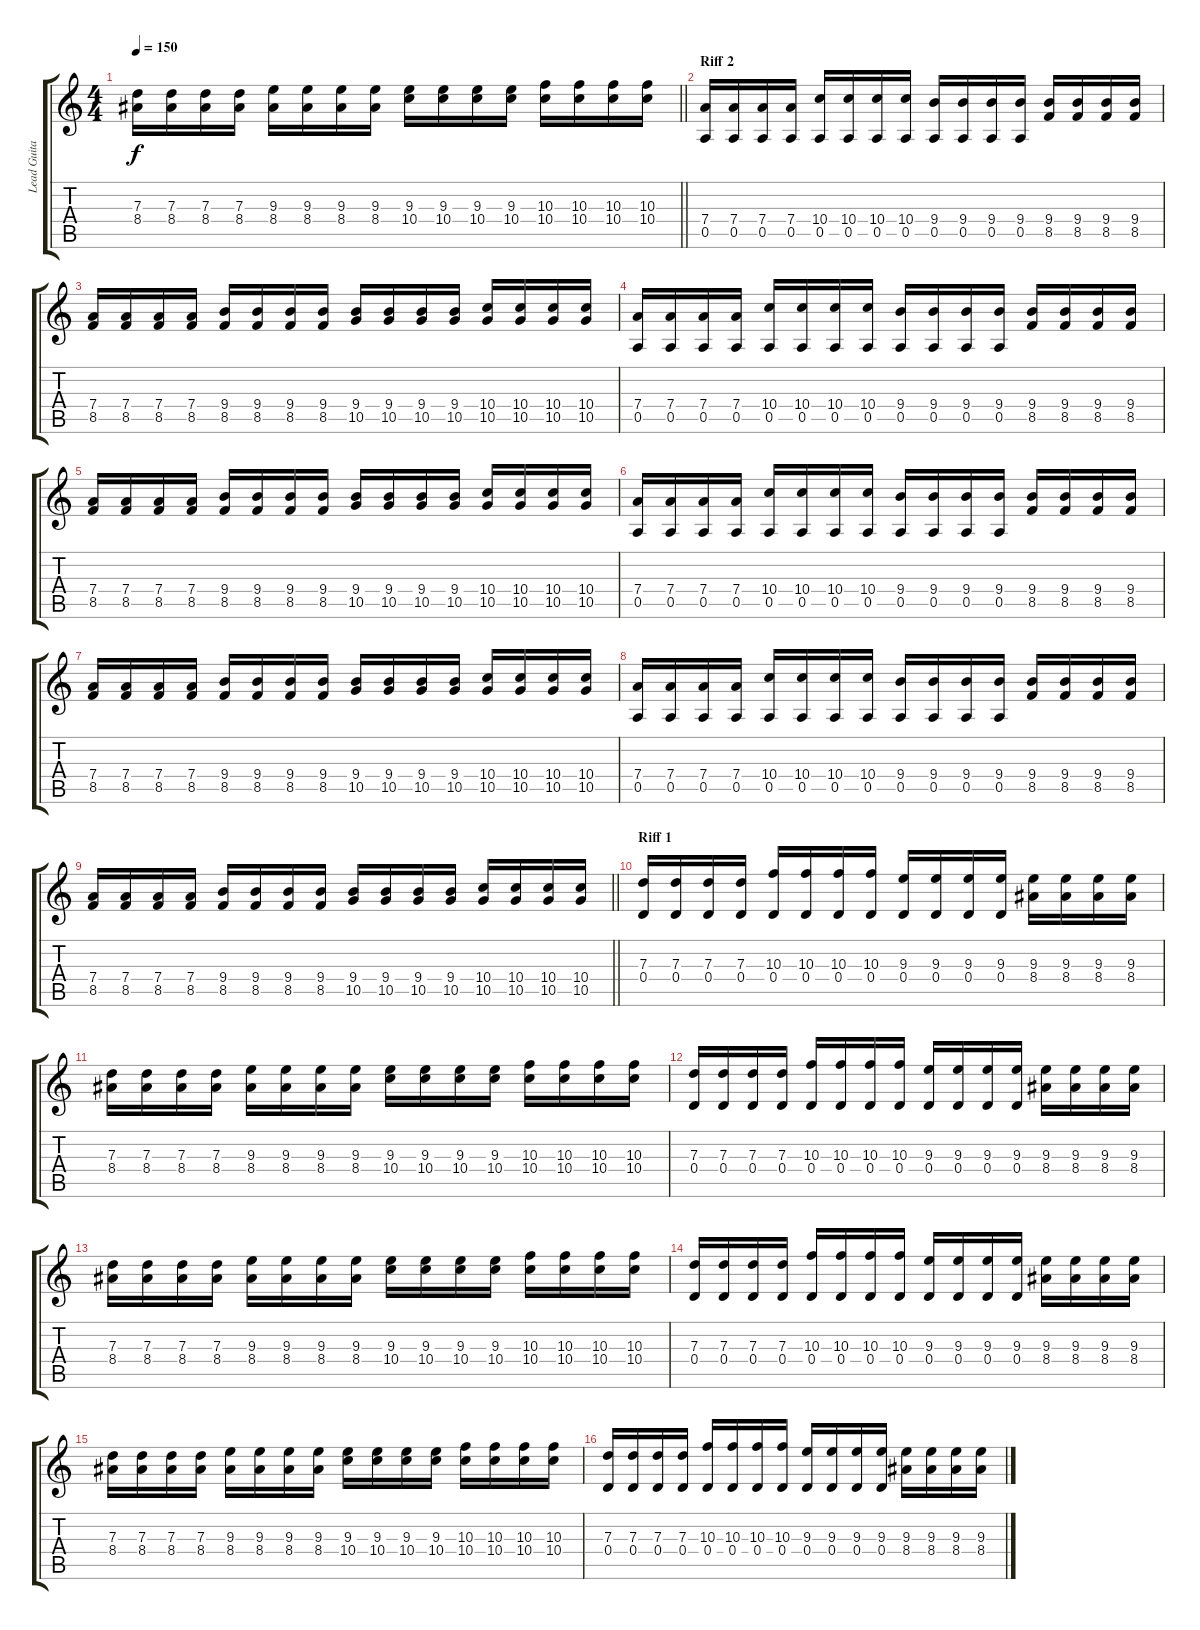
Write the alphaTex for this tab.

\track ("Lead Guitar" "Lead Guita") {instrument overdrivenguitar}
\staff {score tabs}
\tuning (E4 B3 G3 D3 A2 E2) {hide}
\ts (4 4)
\tempo 150
\clef g2
\barLineRight lightlight
\ks c
(7.3 8.4).16{dy f} (7.3 8.4).16 (7.3 8.4).16 (7.3 8.4).16 (9.3 8.4).16 (9.3 8.4).16 (9.3 8.4).16 (9.3 8.4).16 (9.3 10.4).16 (9.3 10.4).16 (9.3 10.4).16 (9.3 10.4).16 (10.3 10.4).16 (10.3 10.4).16 (10.3 10.4).16 (10.3 10.4).16 |
\section ("" "Riff 2")
(7.4 0.5).16 (7.4 0.5).16 (7.4 0.5).16 (7.4 0.5).16 (10.4 0.5).16 (10.4 0.5).16 (10.4 0.5).16 (10.4 0.5).16 (9.4 0.5).16 (9.4 0.5).16 (9.4 0.5).16 (9.4 0.5).16 (9.4 8.5).16 (9.4 8.5).16 (9.4 8.5).16 (9.4 8.5).16 |
(7.4 8.5).16 (7.4 8.5).16 (7.4 8.5).16 (7.4 8.5).16 (9.4 8.5).16 (9.4 8.5).16 (9.4 8.5).16 (9.4 8.5).16 (9.4 10.5).16 (9.4 10.5).16 (9.4 10.5).16 (9.4 10.5).16 (10.4 10.5).16 (10.4 10.5).16 (10.4 10.5).16 (10.4 10.5).16 |
(7.4 0.5).16 (7.4 0.5).16 (7.4 0.5).16 (7.4 0.5).16 (10.4 0.5).16 (10.4 0.5).16 (10.4 0.5).16 (10.4 0.5).16 (9.4 0.5).16 (9.4 0.5).16 (9.4 0.5).16 (9.4 0.5).16 (9.4 8.5).16 (9.4 8.5).16 (9.4 8.5).16 (9.4 8.5).16 |
(7.4 8.5).16 (7.4 8.5).16 (7.4 8.5).16 (7.4 8.5).16 (9.4 8.5).16 (9.4 8.5).16 (9.4 8.5).16 (9.4 8.5).16 (9.4 10.5).16 (9.4 10.5).16 (9.4 10.5).16 (9.4 10.5).16 (10.4 10.5).16 (10.4 10.5).16 (10.4 10.5).16 (10.4 10.5).16 |
(7.4 0.5).16 (7.4 0.5).16 (7.4 0.5).16 (7.4 0.5).16 (10.4 0.5).16 (10.4 0.5).16 (10.4 0.5).16 (10.4 0.5).16 (9.4 0.5).16 (9.4 0.5).16 (9.4 0.5).16 (9.4 0.5).16 (9.4 8.5).16 (9.4 8.5).16 (9.4 8.5).16 (9.4 8.5).16 |
(7.4 8.5).16 (7.4 8.5).16 (7.4 8.5).16 (7.4 8.5).16 (9.4 8.5).16 (9.4 8.5).16 (9.4 8.5).16 (9.4 8.5).16 (9.4 10.5).16 (9.4 10.5).16 (9.4 10.5).16 (9.4 10.5).16 (10.4 10.5).16 (10.4 10.5).16 (10.4 10.5).16 (10.4 10.5).16 |
(7.4 0.5).16 (7.4 0.5).16 (7.4 0.5).16 (7.4 0.5).16 (10.4 0.5).16 (10.4 0.5).16 (10.4 0.5).16 (10.4 0.5).16 (9.4 0.5).16 (9.4 0.5).16 (9.4 0.5).16 (9.4 0.5).16 (9.4 8.5).16 (9.4 8.5).16 (9.4 8.5).16 (9.4 8.5).16 |
\barLineRight lightlight
(7.4 8.5).16 (7.4 8.5).16 (7.4 8.5).16 (7.4 8.5).16 (9.4 8.5).16 (9.4 8.5).16 (9.4 8.5).16 (9.4 8.5).16 (9.4 10.5).16 (9.4 10.5).16 (9.4 10.5).16 (9.4 10.5).16 (10.4 10.5).16 (10.4 10.5).16 (10.4 10.5).16 (10.4 10.5).16 |
\section ("" "Riff 1")
(7.3 0.4).16 (7.3 0.4).16 (7.3 0.4).16 (7.3 0.4).16 (10.3 0.4).16 (10.3 0.4).16 (10.3 0.4).16 (10.3 0.4).16 (9.3 0.4).16 (9.3 0.4).16 (9.3 0.4).16 (9.3 0.4).16 (9.3 8.4).16 (9.3 8.4).16 (9.3 8.4).16 (9.3 8.4).16 |
(7.3 8.4).16 (7.3 8.4).16 (7.3 8.4).16 (7.3 8.4).16 (9.3 8.4).16 (9.3 8.4).16 (9.3 8.4).16 (9.3 8.4).16 (9.3 10.4).16 (9.3 10.4).16 (9.3 10.4).16 (9.3 10.4).16 (10.3 10.4).16 (10.3 10.4).16 (10.3 10.4).16 (10.3 10.4).16 |
(7.3 0.4).16 (7.3 0.4).16 (7.3 0.4).16 (7.3 0.4).16 (10.3 0.4).16 (10.3 0.4).16 (10.3 0.4).16 (10.3 0.4).16 (9.3 0.4).16 (9.3 0.4).16 (9.3 0.4).16 (9.3 0.4).16 (9.3 8.4).16 (9.3 8.4).16 (9.3 8.4).16 (9.3 8.4).16 |
(7.3 8.4).16 (7.3 8.4).16 (7.3 8.4).16 (7.3 8.4).16 (9.3 8.4).16 (9.3 8.4).16 (9.3 8.4).16 (9.3 8.4).16 (9.3 10.4).16 (9.3 10.4).16 (9.3 10.4).16 (9.3 10.4).16 (10.3 10.4).16 (10.3 10.4).16 (10.3 10.4).16 (10.3 10.4).16 |
(7.3 0.4).16 (7.3 0.4).16 (7.3 0.4).16 (7.3 0.4).16 (10.3 0.4).16 (10.3 0.4).16 (10.3 0.4).16 (10.3 0.4).16 (9.3 0.4).16 (9.3 0.4).16 (9.3 0.4).16 (9.3 0.4).16 (9.3 8.4).16 (9.3 8.4).16 (9.3 8.4).16 (9.3 8.4).16 |
(7.3 8.4).16 (7.3 8.4).16 (7.3 8.4).16 (7.3 8.4).16 (9.3 8.4).16 (9.3 8.4).16 (9.3 8.4).16 (9.3 8.4).16 (9.3 10.4).16 (9.3 10.4).16 (9.3 10.4).16 (9.3 10.4).16 (10.3 10.4).16 (10.3 10.4).16 (10.3 10.4).16 (10.3 10.4).16 |
(7.3 0.4).16 (7.3 0.4).16 (7.3 0.4).16 (7.3 0.4).16 (10.3 0.4).16 (10.3 0.4).16 (10.3 0.4).16 (10.3 0.4).16 (9.3 0.4).16 (9.3 0.4).16 (9.3 0.4).16 (9.3 0.4).16 (9.3 8.4).16 (9.3 8.4).16 (9.3 8.4).16 (9.3 8.4).16
